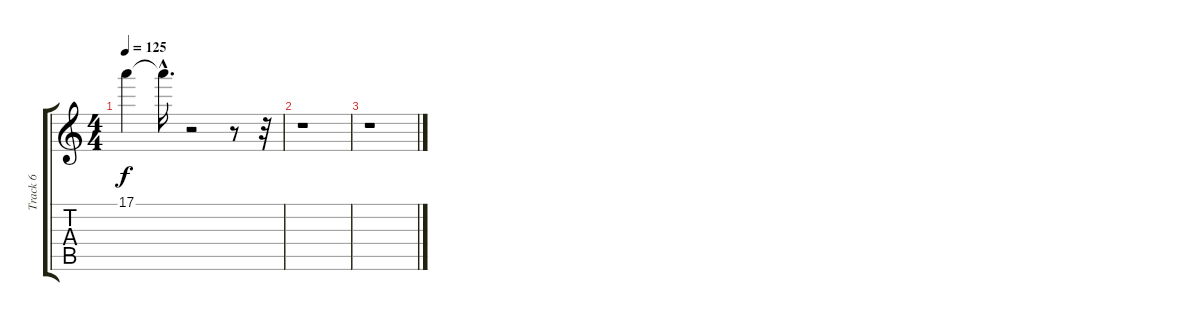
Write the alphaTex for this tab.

\track ("Track 6" "Track 6") {instrument overdrivenguitar}
\staff {score tabs}
\tuning (E4 B3 G3 D3 A2 E2) {hide}
\ts (4 4)
\tempo 125
\clef g2
\ks c
17.1{t}.4{dy f} 17.1{hac t}.16{d} r.2 r.8 r.32 |
r.1 |
r.1
